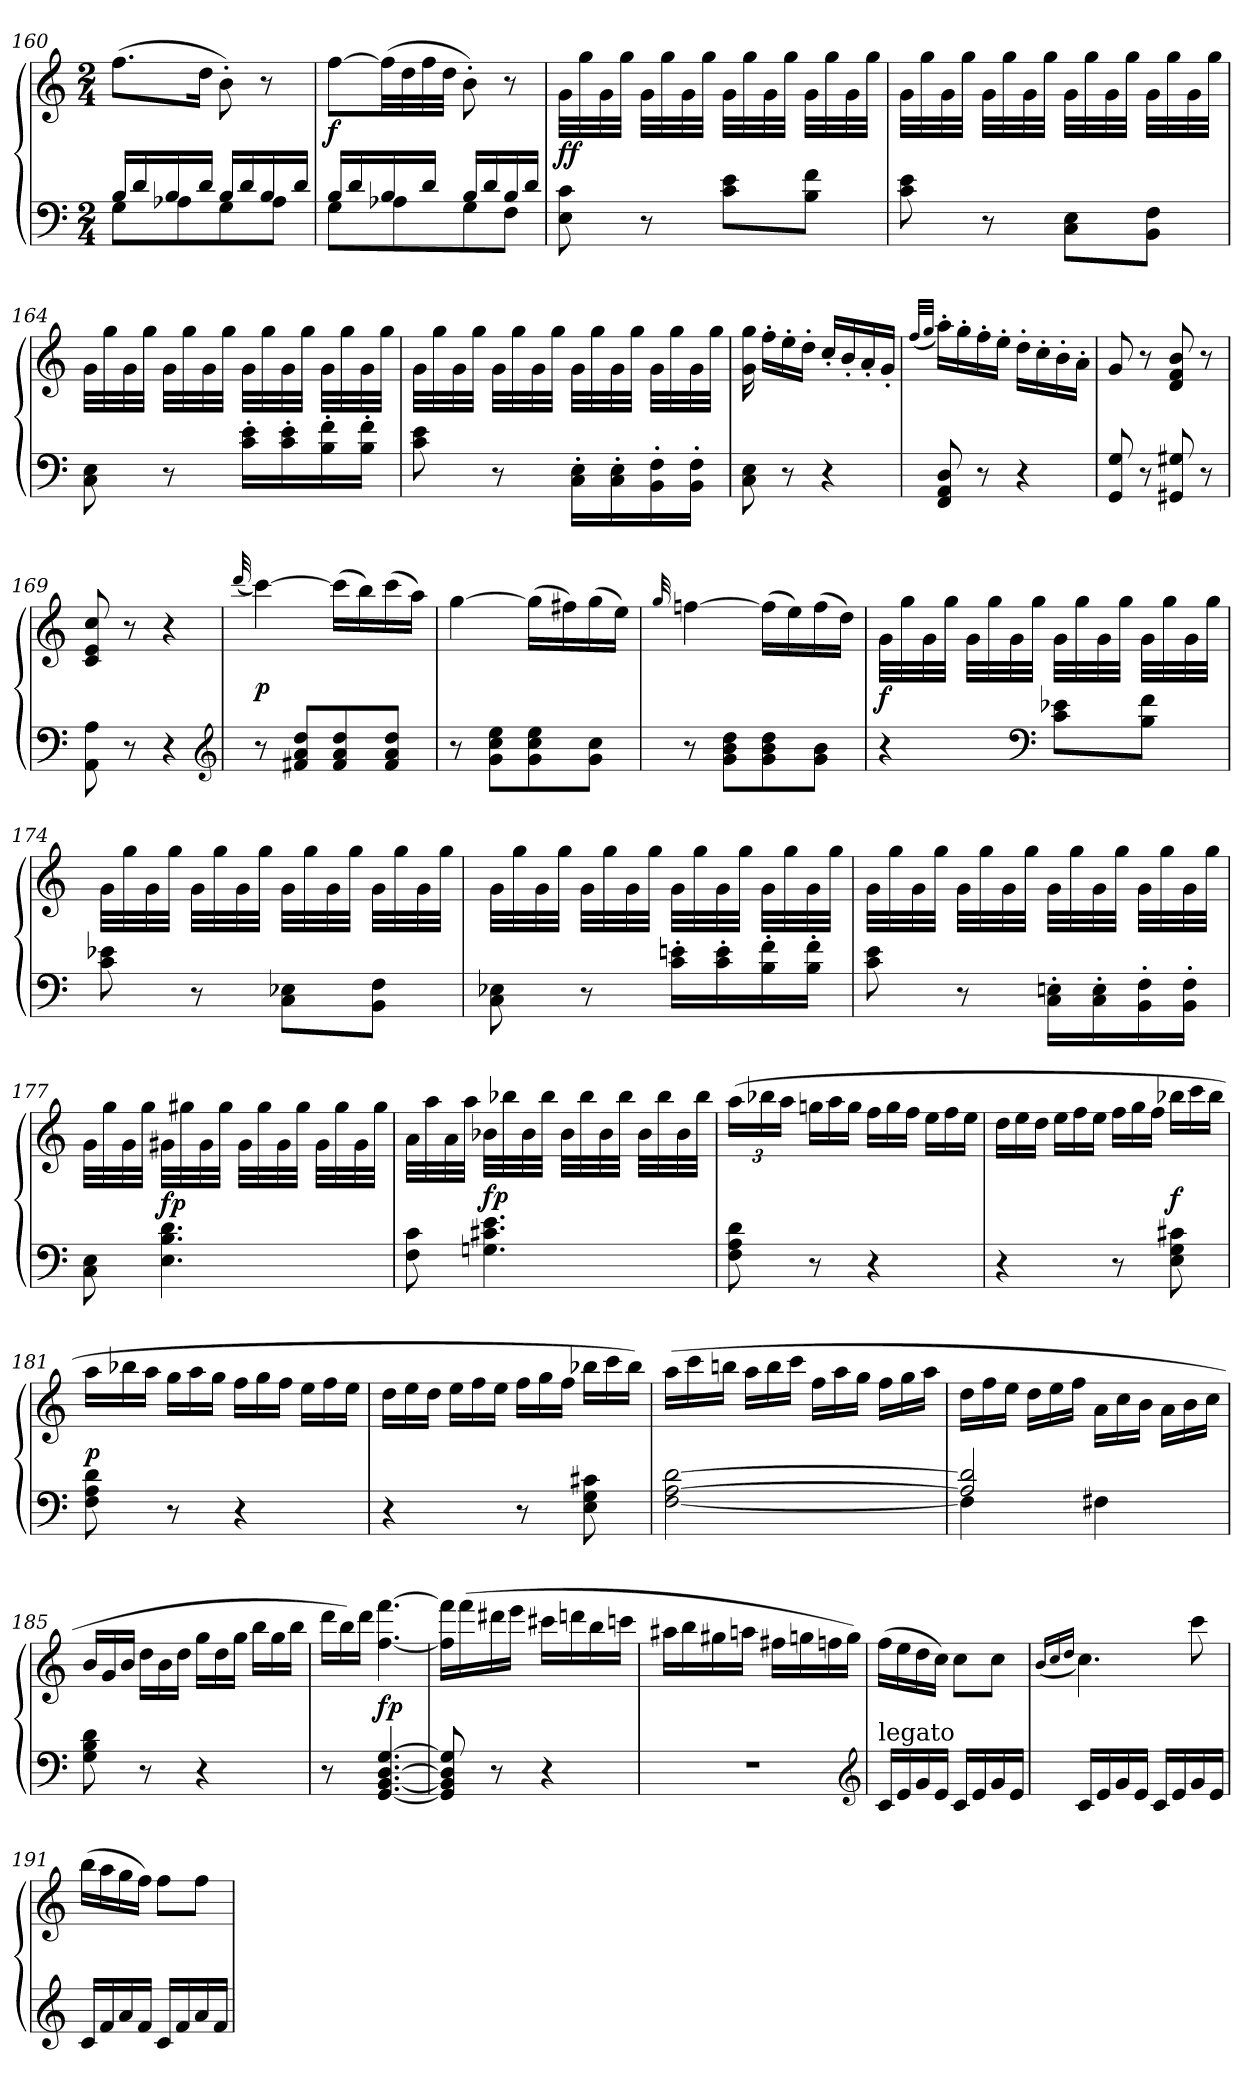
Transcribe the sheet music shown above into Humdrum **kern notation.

**kern	**kern	**dynam
*part1	*part1	*part1
*staff2	*staff1	*staff1/2
*clefF4	*clefG2	*
*k[]	*k[]	*
*M2/4	*M2/4	*
=160	=160	=160
*^	*	*
16BLL	8GL	(8.ffL	.
16d	.	.	.
16B	8A-X	.	.
16dJJ	.	16ddJk	.
16BLL	8G	8b')	.
16d	.	.	.
16B	8A-J	8r	.
16dJJ	.	.	.
=161	=161	=161	=161
16BLL	8GL	[8ffL	f
16d	.	.	.
16B	8A-X	(32ffLL]	.
.	.	32dd	.
16dJJ	.	32ff	.
.	.	32ddJJJ	.
16BLL	8G	8b')	.
16d	.	.	.
16B	8FJ	8r	.
16dJJ	.	.	.
*v	*v	*	*
=162	=162	=162
8E 8c	32gLLL	ff
.	32gg	.
.	32g	.
.	32ggJJJ	.
8r	32gLLL	.
.	32gg	.
.	32g	.
.	32ggJJJ	.
8c 8eL	32gLLL	.
.	32gg	.
.	32g	.
.	32ggJJJ	.
8B 8fJ	32gLLL	.
.	32gg	.
.	32g	.
.	32ggJJJ	.
=163	=163	=163
8c 8e	32gLLL	.
.	32gg	.
.	32g	.
.	32ggJJJ	.
8r	32gLLL	.
.	32gg	.
.	32g	.
.	32ggJJJ	.
8C 8EL	32gLLL	.
.	32gg	.
.	32g	.
.	32ggJJJ	.
8BB 8FJ	32gLLL	.
.	32gg	.
.	32g	.
.	32ggJJJ	.
=164	=164	=164
8C 8E	32gLLL	.
.	32gg	.
.	32g	.
.	32ggJJJ	.
8r	32gLLL	.
.	32gg	.
.	32g	.
.	32ggJJJ	.
16c' 16e'LL	32gLLL	.
.	32gg	.
16c' 16e'	32g	.
.	32ggJJJ	.
16B' 16f'	32gLLL	.
.	32gg	.
16B' 16f'JJ	32g	.
.	32ggJJJ	.
=165	=165	=165
8c 8e	32gLLL	.
.	32gg	.
.	32g	.
.	32ggJJJ	.
8r	32gLLL	.
.	32gg	.
.	32g	.
.	32ggJJJ	.
16C' 16E'LL	32gLLL	.
.	32gg	.
16C' 16E'	32g	.
.	32ggJJJ	.
16BB' 16F'	32gLLL	.
.	32gg	.
16BB' 16F'JJ	32g	.
.	32ggJJJ	.
=166	=166	=166
8C 8E	16g 16gg	.
.	16ff'LL	.
8r	16ee'	.
.	16dd'JJ	.
4r	16cc'LL	.
.	16b'	.
.	16a'	.
.	16g'JJ	.
=167	=167	=167
.	(32qffLLL	.
.	32qggJJJ	.
8FF 8AA 8D	16aa'LL)	.
.	16gg'	.
8r	16ff'	.
.	16ee'JJ	.
4r	16dd'LL	.
.	16cc'	.
.	16b'	.
.	16a'JJ	.
=168	=168	=168
8GG 8G	8g	.
8r	8r	.
8GG#X 8G#X	8d 8f 8b	.
8r	8r	.
=169	=169	=169
8AA 8A	8c 8e 8cc	.
8r	8r	.
4r	4r	.
*clefG2	*	*
=170	=170	=170
.	(32qqddd	.
8r	[4ccc)	p
8f#X 8a 8ddL	.	.
8f# 8a 8dd	(16cccLL]	.
.	16bb)	.
8f# 8a 8ddJ	(16ccc	.
.	16aaJJ)	.
=171	=171	=171
8r	[4gg	.
8g 8cc 8eeL	.	.
8g 8cc 8ee	(16ggLL]	.
.	16ff#X)	.
8g 8ccJ	(16gg	.
.	16eeJJ)	.
=172	=172	=172
.	32qqgg	.
8r	[4ffn	.
8g 8b 8ddL	.	.
8g 8b 8dd	(16ffLL]	.
.	16ee)	.
8g 8bJ	(16ff	.
.	16ddJJ)	.
=173	=173	=173
4r	32gLLL	f
.	32gg	.
.	32g	.
.	32ggJJJ	.
.	32gLLL	.
.	32gg	.
.	32g	.
.	32ggJJJ	.
*clefF4	*	*
8c 8e-XL	32gLLL	.
.	32gg	.
.	32g	.
.	32ggJJJ	.
8B 8fJ	32gLLL	.
.	32gg	.
.	32g	.
.	32ggJJJ	.
=174	=174	=174
8c 8e-X	32gLLL	.
.	32gg	.
.	32g	.
.	32ggJJJ	.
8r	32gLLL	.
.	32gg	.
.	32g	.
.	32ggJJJ	.
8C 8E-XL	32gLLL	.
.	32gg	.
.	32g	.
.	32ggJJJ	.
8BB 8FJ	32gLLL	.
.	32gg	.
.	32g	.
.	32ggJJJ	.
=175	=175	=175
8C 8E-X	32gLLL	.
.	32gg	.
.	32g	.
.	32ggJJJ	.
8r	32gLLL	.
.	32gg	.
.	32g	.
.	32ggJJJ	.
16c' 16en'LL	32gLLL	.
.	32gg	.
16c' 16e'	32g	.
.	32ggJJJ	.
16B' 16f'	32gLLL	.
.	32gg	.
16B' 16f'JJ	32g	.
.	32ggJJJ	.
=176	=176	=176
8c 8e	32gLLL	.
.	32gg	.
.	32g	.
.	32ggJJJ	.
8r	32gLLL	.
.	32gg	.
.	32g	.
.	32ggJJJ	.
16C' 16En'LL	32gLLL	.
.	32gg	.
16C' 16E'	32g	.
.	32ggJJJ	.
16BB' 16F'	32gLLL	.
.	32gg	.
16BB' 16F'JJ	32g	.
.	32ggJJJ	.
=177	=177	=177
8C 8E	32gLLL	.
.	32gg	.
.	32g	.
.	32ggJJJ	.
4.E 4.B 4.d	32g#XLLL	fp
.	32gg#X	.
.	32g#	.
.	32gg#JJJ	.
.	32g#LLL	.
.	32gg#	.
.	32g#	.
.	32gg#JJJ	.
.	32g#LLL	.
.	32gg#	.
.	32g#	.
.	32gg#JJJ	.
=178	=178	=178
8F 8c	32aLLL	.
.	32aa	.
.	32a	.
.	32aaJJJ	.
4.Gn 4.c#X 4.e	32b-XLLL	fp
.	32bb-X	.
.	32b-	.
.	32bb-JJJ	.
.	32b-LLL	.
.	32bb-	.
.	32b-	.
.	32bb-JJJ	.
.	32b-LLL	.
.	32bb-	.
.	32b-	.
.	32bb-JJJ	.
=179	=179	=179
8F 8A 8d	(24aaLL	.
.	24bb-X	.
.	24aaJJ	.
*	*Xtuplet	*
8r	24ggnLL	.
.	24aa	.
.	24ggJJ	.
4r	24ffLL	.
.	24gg	.
.	24ffJJ	.
.	24eeLL	.
.	24ff	.
.	24eeJJ	.
=180	=180	=180
4r	24ddLL	.
.	24ee	.
.	24ddJJ	.
.	24eeLL	.
.	24ff	.
.	24eeJJ	.
8r	24ffLL	.
.	24gg	.
.	24ffJJ	.
8E 8G 8c#X	24bb-XLL	f
.	24ccc	.
.	24bb-JJ	.
=181	=181	=181
8F 8A 8d	24aaLL	p
.	24bb-X	.
.	24aaJJ	.
8r	24ggLL	.
.	24aa	.
.	24ggJJ	.
4r	24ffLL	.
.	24gg	.
.	24ffJJ	.
.	24eeLL	.
.	24ff	.
.	24eeJJ	.
=182	=182	=182
4r	24ddLL	.
.	24ee	.
.	24ddJJ	.
.	24eeLL	.
.	24ff	.
.	24eeJJ	.
8r	24ffLL	.
.	24gg	.
.	24ffJJ	.
8E 8G 8c#X	24bb-XLL	.
.	24ccc	.
.	24bb-JJ)	.
=183	=183	=183
[2F [2A [2d	(24aaLL	.
.	24ccc	.
.	24bbnJJ	.
.	24aaLL	.
.	24bb	.
.	24cccJJ	.
.	24ffLL	.
.	24aa	.
.	24ggJJ	.
.	24ffLL	.
.	24gg	.
.	24aaJJ	.
=184	=184	=184
*^	*	*
2A] 2d]	4F]	24ddLL	.
.	.	24ff	.
.	.	24eeJJ	.
.	.	24ddLL	.
.	.	24ee	.
.	.	24ffJJ	.
.	4F#X	24aLL	.
.	.	24cc	.
.	.	24bJJ	.
.	.	24aLL	.
.	.	24b	.
.	.	24ccJJ	.
*v	*v	*	*
=185	=185	=185
8G 8B 8d	24bLL	.
.	24g	.
.	24bJJ	.
8r	24ddLL	.
.	24b	.
.	24ddJJ	.
4r	24ggLL	.
.	24dd	.
.	24ggJJ	.
.	24bbLL	.
.	24gg	.
.	24bbJJ	.
=186	=186	=186
8r	24dddLL	.
.	24bb)	.
.	24dddJJ	.
[4.GG [4.BB [4.D [4.G	[4.ff [4.fff	fp
=187	=187	=187
8GG] 8BB] 8D] 8G]	16ff] 16fff]LL	.
.	(16fff	.
8r	16ddd#X	.
.	16eeeJJ	.
4r	16ccc#XLL	.
.	16dddn	.
.	16bb	.
.	16cccnJJ	.
=188	=188	=188
2r	16aa#XLL	.
.	16bb	.
.	16gg#X	.
.	16aanJJ	.
.	16ff#XLL	.
.	16ggn	.
.	16ffn	.
.	16ggJJ)	.
*clefG2	*	*
=189	=189	=189
!LO:TX:t=legato	!	!
16cLL	(16ffLL	.
16e	16ee	.
16g	16dd	.
16eJJ	16ccJJ)	.
16cLL	8ccL	.
16e	.	.
16g	8ccJ	.
16eJJ	.	.
=190	=190	=190
.	(16qbLL	.
.	16qcc	.
.	16qddJJ	.
16cLL	4.cc)	.
16e	.	.
16g	.	.
16eJJ	.	.
16cLL	.	.
16e	.	.
16g	8ccc	.
16eJJ	.	.
=191	=191	=191
16cLL	(16bbLL	.
16f	16aa	.
16a	16gg	.
16fJJ	16ffJJ)	.
16cLL	8ffL	.
16f	.	.
16a	8ffJ	.
16fJJ	.	.
=	=	=
*-	*-	*-
